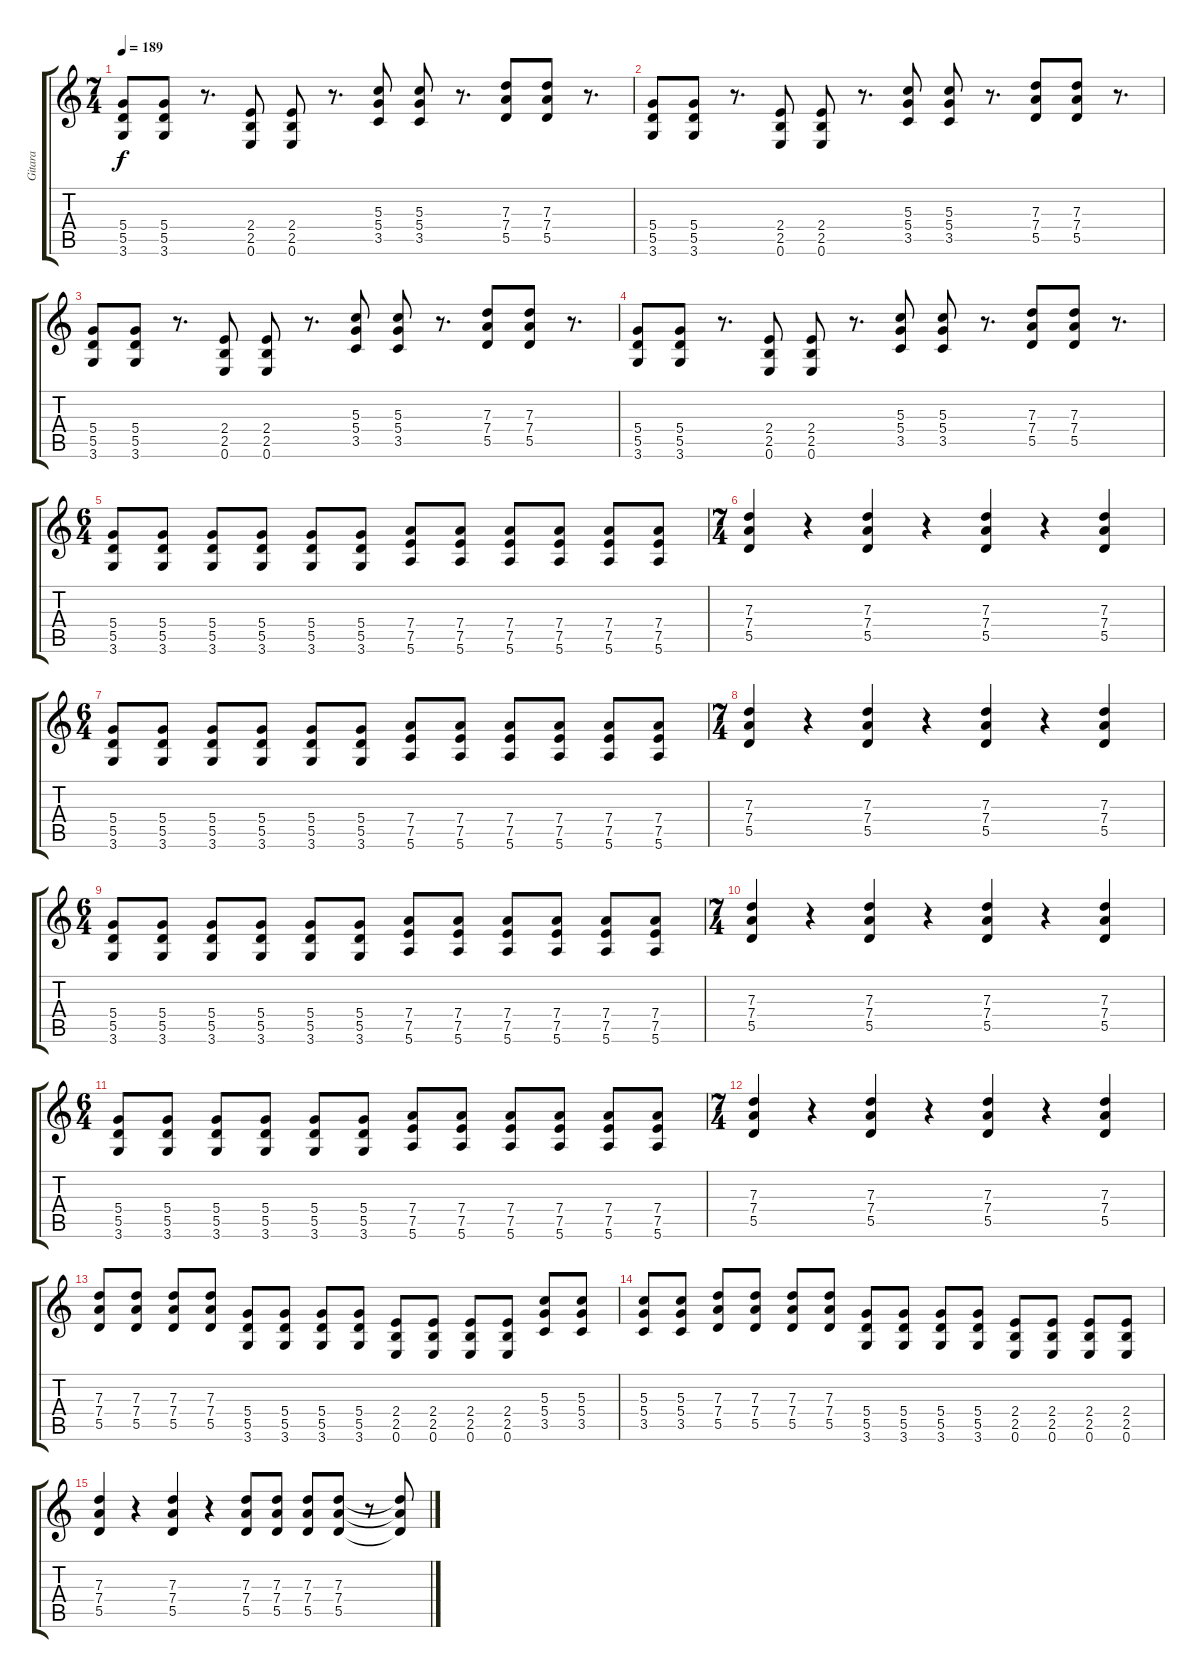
\track ("Gitara" "Gitara") {instrument distortionguitar}
\staff {score tabs}
\tuning (E4 B3 G3 D3 A2 E2) {hide}
\ts (7 4)
\tempo 189
\clef g2
\ks c
(5.4 5.5 3.6).8{dy f} (5.4 5.5 3.6).8 r.8{d} (2.4 2.5 0.6).8 (2.4 2.5 0.6).8 r.8{d} (5.3 5.4 3.5).8 (5.3 5.4 3.5).8 r.8{d} (7.3 7.4 5.5).8 (7.3 7.4 5.5).8 r.8{d} |
(5.4 5.5 3.6).8 (5.4 5.5 3.6).8 r.8{d} (2.4 2.5 0.6).8 (2.4 2.5 0.6).8 r.8{d} (5.3 5.4 3.5).8 (5.3 5.4 3.5).8 r.8{d} (7.3 7.4 5.5).8 (7.3 7.4 5.5).8 r.8{d} |
(5.4 5.5 3.6).8 (5.4 5.5 3.6).8 r.8{d} (2.4 2.5 0.6).8 (2.4 2.5 0.6).8 r.8{d} (5.3 5.4 3.5).8 (5.3 5.4 3.5).8 r.8{d} (7.3 7.4 5.5).8 (7.3 7.4 5.5).8 r.8{d} |
(5.4 5.5 3.6).8 (5.4 5.5 3.6).8 r.8{d} (2.4 2.5 0.6).8 (2.4 2.5 0.6).8 r.8{d} (5.3 5.4 3.5).8 (5.3 5.4 3.5).8 r.8{d} (7.3 7.4 5.5).8 (7.3 7.4 5.5).8 r.8{d} |
\ts (6 4)
(5.4 5.5 3.6).8 (5.4 5.5 3.6).8 (5.4 5.5 3.6).8 (5.4 5.5 3.6).8 (5.4 5.5 3.6).8 (5.4 5.5 3.6).8 (7.4 7.5 5.6).8 (7.4 7.5 5.6).8 (7.4 7.5 5.6).8 (7.4 7.5 5.6).8 (7.4 7.5 5.6).8 (7.4 7.5 5.6).8 |
\ts (7 4)
(7.3 7.4 5.5).4 r.4 (7.3 7.4 5.5).4 r.4 (7.3 7.4 5.5).4 r.4 (7.3 7.4 5.5).4 |
\ts (6 4)
(5.4 5.5 3.6).8 (5.4 5.5 3.6).8 (5.4 5.5 3.6).8 (5.4 5.5 3.6).8 (5.4 5.5 3.6).8 (5.4 5.5 3.6).8 (7.4 7.5 5.6).8 (7.4 7.5 5.6).8 (7.4 7.5 5.6).8 (7.4 7.5 5.6).8 (7.4 7.5 5.6).8 (7.4 7.5 5.6).8 |
\ts (7 4)
(7.3 7.4 5.5).4 r.4 (7.3 7.4 5.5).4 r.4 (7.3 7.4 5.5).4 r.4 (7.3 7.4 5.5).4 |
\ts (6 4)
(5.4 5.5 3.6).8 (5.4 5.5 3.6).8 (5.4 5.5 3.6).8 (5.4 5.5 3.6).8 (5.4 5.5 3.6).8 (5.4 5.5 3.6).8 (7.4 7.5 5.6).8 (7.4 7.5 5.6).8 (7.4 7.5 5.6).8 (7.4 7.5 5.6).8 (7.4 7.5 5.6).8 (7.4 7.5 5.6).8 |
\ts (7 4)
(7.3 7.4 5.5).4 r.4 (7.3 7.4 5.5).4 r.4 (7.3 7.4 5.5).4 r.4 (7.3 7.4 5.5).4 |
\ts (6 4)
(5.4 5.5 3.6).8 (5.4 5.5 3.6).8 (5.4 5.5 3.6).8 (5.4 5.5 3.6).8 (5.4 5.5 3.6).8 (5.4 5.5 3.6).8 (7.4 7.5 5.6).8 (7.4 7.5 5.6).8 (7.4 7.5 5.6).8 (7.4 7.5 5.6).8 (7.4 7.5 5.6).8 (7.4 7.5 5.6).8 |
\ts (7 4)
(7.3 7.4 5.5).4 r.4 (7.3 7.4 5.5).4 r.4 (7.3 7.4 5.5).4 r.4 (7.3 7.4 5.5).4 |
(7.3 7.4 5.5).8 (7.3 7.4 5.5).8 (7.3 7.4 5.5).8 (7.3 7.4 5.5).8 (5.4 5.5 3.6).8 (5.4 5.5 3.6).8 (5.4 5.5 3.6).8 (5.4 5.5 3.6).8 (2.4 2.5 0.6).8 (2.4 2.5 0.6).8 (2.4 2.5 0.6).8 (2.4 2.5 0.6).8 (5.3 5.4 3.5).8 (5.3 5.4 3.5).8 |
(5.3 5.4 3.5).8 (5.3 5.4 3.5).8 (7.3 7.4 5.5).8 (7.3 7.4 5.5).8 (7.3 7.4 5.5).8 (7.3 7.4 5.5).8 (5.4 5.5 3.6).8 (5.4 5.5 3.6).8 (5.4 5.5 3.6).8 (5.4 5.5 3.6).8 (2.4 2.5 0.6).8 (2.4 2.5 0.6).8 (2.4 2.5 0.6).8 (2.4 2.5 0.6).8 |
(7.3 7.4 5.5).4 r.4 (7.3 7.4 5.5).4 r.4 (7.3 7.4 5.5).8 (7.3 7.4 5.5).8 (7.3 7.4 5.5).8 (7.3 7.4 5.5).8 r.8 (7.3{t} 7.4{t} 5.5{t}).8
